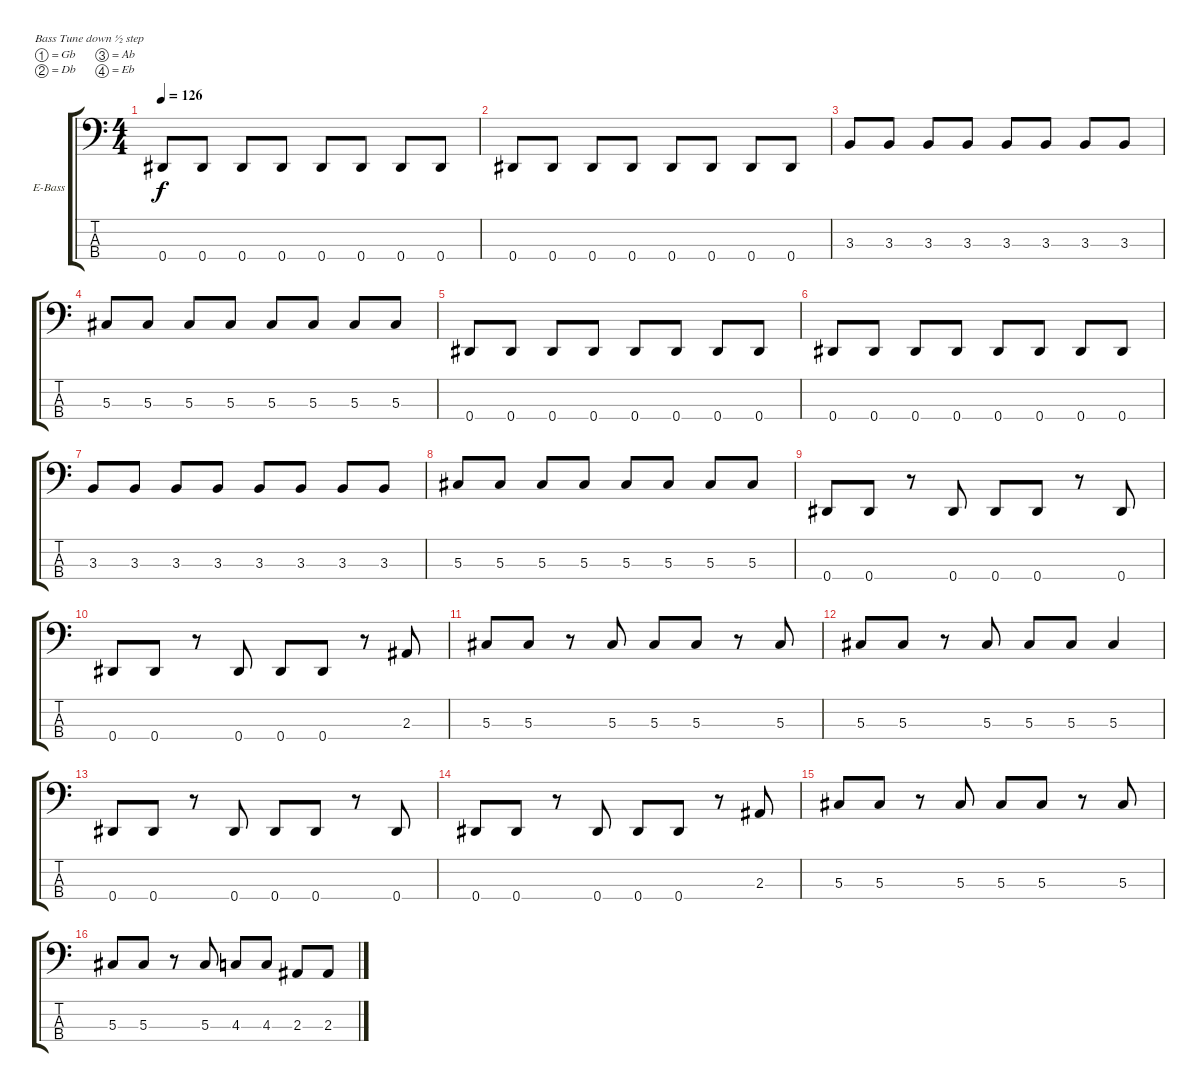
\bracketExtendMode groupsimilarinstruments
\firstSystemTrackNameOrientation horizontal
\otherSystemsTrackNameOrientation horizontal
\track ("Bass" "E-Bass") {instrument electricbasspick}
\staff {score tabs}
\tuning (Gb2 Db2 Ab1 Eb1)
\ts (4 4)
\tempo 126
\clef f4
\ks c
0.4.8{dy f} 0.4.8 0.4.8 0.4.8 0.4.8 0.4.8 0.4.8 0.4.8 |
0.4.8 0.4.8 0.4.8 0.4.8 0.4.8 0.4.8 0.4.8 0.4.8 |
3.3.8 3.3.8 3.3.8 3.3.8 3.3.8 3.3.8 3.3.8 3.3.8 |
5.3.8 5.3.8 5.3.8 5.3.8 5.3.8 5.3.8 5.3.8 5.3.8 |
0.4.8 0.4.8 0.4.8 0.4.8 0.4.8 0.4.8 0.4.8 0.4.8 |
0.4.8 0.4.8 0.4.8 0.4.8 0.4.8 0.4.8 0.4.8 0.4.8 |
3.3.8 3.3.8 3.3.8 3.3.8 3.3.8 3.3.8 3.3.8 3.3.8 |
5.3.8 5.3.8 5.3.8 5.3.8 5.3.8 5.3.8 5.3.8 5.3.8 |
0.4.8 0.4.8 r.8 0.4.8 0.4.8 0.4.8 r.8 0.4.8 |
0.4.8 0.4.8 r.8 0.4.8 0.4.8 0.4.8 r.8 2.3.8 |
5.3.8 5.3.8 r.8 5.3.8 5.3.8 5.3.8 r.8 5.3.8 |
5.3.8 5.3.8 r.8 5.3.8 5.3.8 5.3.8 5.3.4 |
0.4.8 0.4.8 r.8 0.4.8 0.4.8 0.4.8 r.8 0.4.8 |
0.4.8 0.4.8 r.8 0.4.8 0.4.8 0.4.8 r.8 2.3.8 |
5.3.8 5.3.8 r.8 5.3.8 5.3.8 5.3.8 r.8 5.3.8 |
5.3.8 5.3.8 r.8 5.3.8 4.3.8 4.3.8 2.3.8 2.3.8
